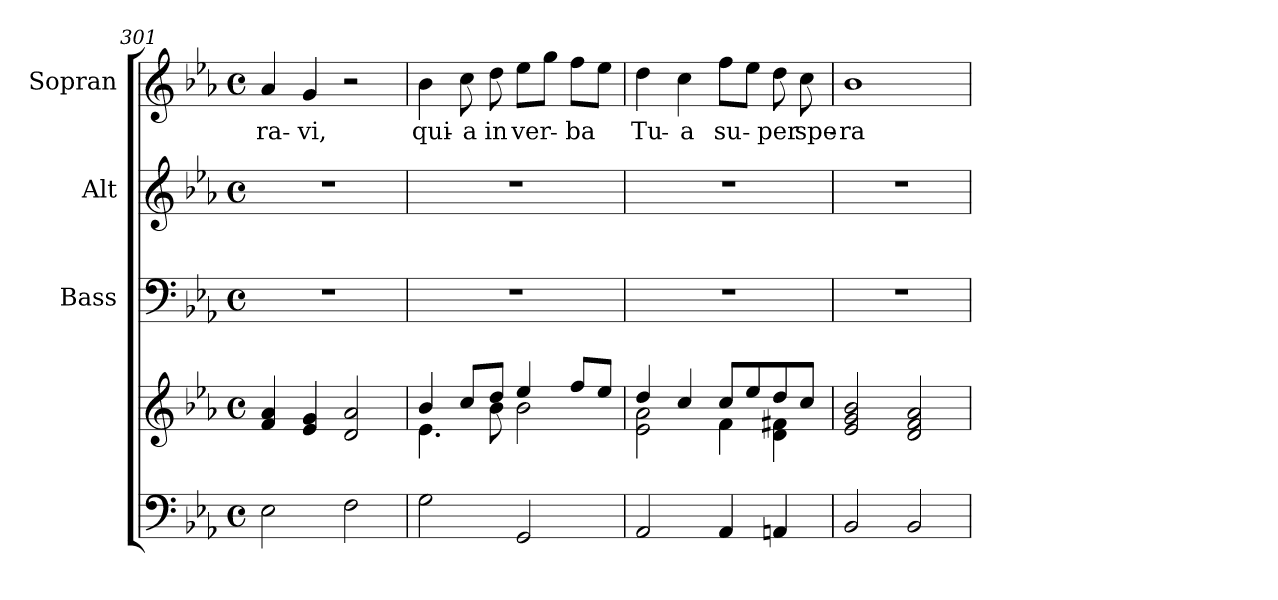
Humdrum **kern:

**kern	**kern	**kern	**kern	**kern	**text
*part4	*part4	*part3	*part2	*part1	*part1
*staff5	*staff4	*staff3	*staff2	*staff1	*staff1
*	*	*I"Bass	*I"Alt	*I"Sopran	*
*	*	*I'B.	*I'A.	*I'S.	*
*clefF4	*clefG2	*clefF4	*clefG2	*clefG2	*
*k[b-e-a-]	*k[b-e-a-]	*k[b-e-a-]	*k[b-e-a-]	*k[b-e-a-]	*
*E-:	*E-:	*E-:	*E-:	*E-:	*
*M4/4	*M4/4	*M4/4	*M4/4	*M4/4	*
*met(c)	*met(c)	*met(c)	*met(c)	*met(c)	*
=301	=301	=301	=301	=301	=301
!	!	!	!	!	!LO:LY:b
2E-\	4f/ 4a-/	1r	1r	4a-/	-ra-
!	!	!	!	!	!LO:LY:b
.	4e-/ 4g/	.	.	4g/	-vi,
2F\	2d/ 2a-/	.	.	2r	.
=302	=302	=302	=302	=302	=302
*	*^	*	*	*	*
!	!	!	!	!	!	!LO:LY:b
2G\	4b-/	4.e-\	1r	1r	4b-\	qui-
!	!	!	!	!	!	!LO:LY:b
.	8cc/L	.	.	.	8cc\	-a
!	!	!	!	!	!	!LO:LY:b
.	8dd/J	8b-\	.	.	8dd\	in
!	!	!	!	!	!	!LO:LY:b
2GG/	4ee-/	2b-\	.	.	8ee-\L	ver-
.	.	.	.	.	8gg\J	.
!	!	!	!	!	!	!LO:LY:b
.	8ff/L	.	.	.	8ff\L	-ba
.	8ee-/J	.	.	.	8ee-\J	.
=303	=303	=303	=303	=303	=303	=303
!	!	!	!	!	!	!LO:LY:b
2AA-/	4dd/	2e-\ 2a-\	1r	1r	4dd\	Tu-
!	!	!	!	!	!	!LO:LY:b
.	4cc/	.	.	.	4cc\	-a
!	!	!	!	!	!	!LO:LY:b
4AA-/	8cc/L	4f\	.	.	8ff\L	su-
.	8ee-/	.	.	.	8ee-\J	.
!	!	!	!	!	!	!LO:LY:b
4AAn/	8dd/	4d\ 4f#X\	.	.	8dd\	-per
!	!	!	!	!	!	!LO:LY:b
.	8cc/J	.	.	.	8cc\	spe-
*	*v	*v	*	*	*	*
=304	=304	=304	=304	=304	=304
!	!	!	!	!	!LO:LY:b
2BB-/	2e-/ 2g/ 2b-/	1r	1r	1b-	-ra-
2BB-/	2d/ 2f/ 2a-/	.	.	.	.
=	=	=	=	=	=
*-	*-	*-	*-	*-	*-
